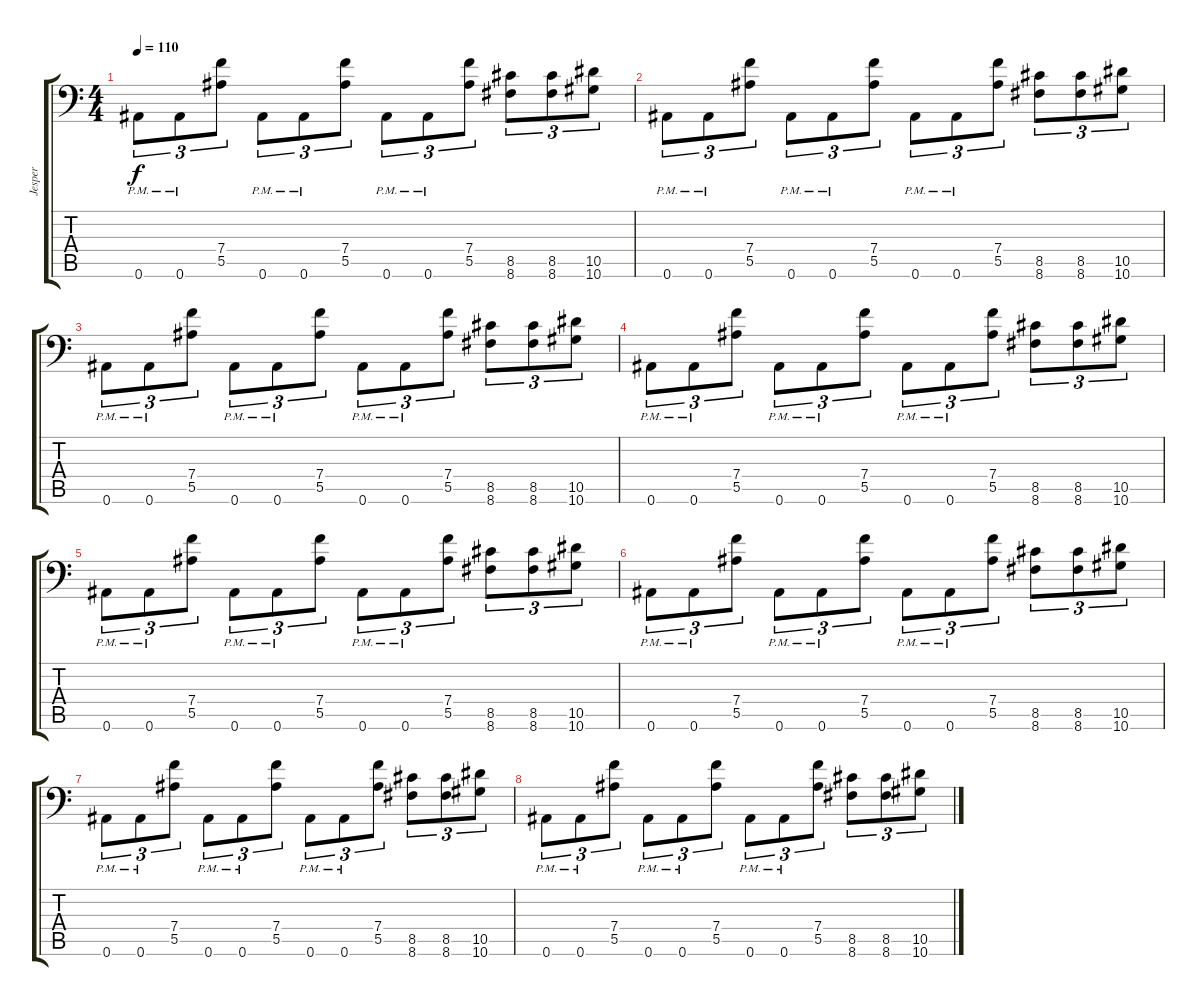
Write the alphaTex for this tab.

\track ("Jesper" "Jesper") {instrument distortionguitar}
\staff {score tabs}
\tuning (C4 G3 Eb3 Bb2 F2 Bb1) {hide}
\ts (4 4)
\tempo 110
\clef f4
\ks c
0.6{pm}.8{tu (3 2) dy f} 0.6{pm}.8{tu (3 2)} (7.4 5.5).8{tu (3 2)} 0.6{pm}.8{tu (3 2)} 0.6{pm}.8{tu (3 2)} (7.4 5.5).8{tu (3 2)} 0.6{pm}.8{tu (3 2)} 0.6{pm}.8{tu (3 2)} (7.4 5.5).8{tu (3 2)} (8.5 8.6).8{tu (3 2)} (8.5 8.6).8{tu (3 2)} (10.5 10.6).8{tu (3 2)} |
0.6{pm}.8{tu (3 2)} 0.6{pm}.8{tu (3 2)} (7.4 5.5).8{tu (3 2)} 0.6{pm}.8{tu (3 2)} 0.6{pm}.8{tu (3 2)} (7.4 5.5).8{tu (3 2)} 0.6{pm}.8{tu (3 2)} 0.6{pm}.8{tu (3 2)} (7.4 5.5).8{tu (3 2)} (8.5 8.6).8{tu (3 2)} (8.5 8.6).8{tu (3 2)} (10.5 10.6).8{tu (3 2)} |
0.6{pm}.8{tu (3 2)} 0.6{pm}.8{tu (3 2)} (7.4 5.5).8{tu (3 2)} 0.6{pm}.8{tu (3 2)} 0.6{pm}.8{tu (3 2)} (7.4 5.5).8{tu (3 2)} 0.6{pm}.8{tu (3 2)} 0.6{pm}.8{tu (3 2)} (7.4 5.5).8{tu (3 2)} (8.5 8.6).8{tu (3 2)} (8.5 8.6).8{tu (3 2)} (10.5 10.6).8{tu (3 2)} |
0.6{pm}.8{tu (3 2)} 0.6{pm}.8{tu (3 2)} (7.4 5.5).8{tu (3 2)} 0.6{pm}.8{tu (3 2)} 0.6{pm}.8{tu (3 2)} (7.4 5.5).8{tu (3 2)} 0.6{pm}.8{tu (3 2)} 0.6{pm}.8{tu (3 2)} (7.4 5.5).8{tu (3 2)} (8.5 8.6).8{tu (3 2)} (8.5 8.6).8{tu (3 2)} (10.5 10.6).8{tu (3 2)} |
0.6{pm}.8{tu (3 2)} 0.6{pm}.8{tu (3 2)} (7.4 5.5).8{tu (3 2)} 0.6{pm}.8{tu (3 2)} 0.6{pm}.8{tu (3 2)} (7.4 5.5).8{tu (3 2)} 0.6{pm}.8{tu (3 2)} 0.6{pm}.8{tu (3 2)} (7.4 5.5).8{tu (3 2)} (8.5 8.6).8{tu (3 2)} (8.5 8.6).8{tu (3 2)} (10.5 10.6).8{tu (3 2)} |
0.6{pm}.8{tu (3 2)} 0.6{pm}.8{tu (3 2)} (7.4 5.5).8{tu (3 2)} 0.6{pm}.8{tu (3 2)} 0.6{pm}.8{tu (3 2)} (7.4 5.5).8{tu (3 2)} 0.6{pm}.8{tu (3 2)} 0.6{pm}.8{tu (3 2)} (7.4 5.5).8{tu (3 2)} (8.5 8.6).8{tu (3 2)} (8.5 8.6).8{tu (3 2)} (10.5 10.6).8{tu (3 2)} |
0.6{pm}.8{tu (3 2)} 0.6{pm}.8{tu (3 2)} (7.4 5.5).8{tu (3 2)} 0.6{pm}.8{tu (3 2)} 0.6{pm}.8{tu (3 2)} (7.4 5.5).8{tu (3 2)} 0.6{pm}.8{tu (3 2)} 0.6{pm}.8{tu (3 2)} (7.4 5.5).8{tu (3 2)} (8.5 8.6).8{tu (3 2)} (8.5 8.6).8{tu (3 2)} (10.5 10.6).8{tu (3 2)} |
0.6{pm}.8{tu (3 2)} 0.6{pm}.8{tu (3 2)} (7.4 5.5).8{tu (3 2)} 0.6{pm}.8{tu (3 2)} 0.6{pm}.8{tu (3 2)} (7.4 5.5).8{tu (3 2)} 0.6{pm}.8{tu (3 2)} 0.6{pm}.8{tu (3 2)} (7.4 5.5).8{tu (3 2)} (8.5 8.6).8{tu (3 2)} (8.5 8.6).8{tu (3 2)} (10.5 10.6).8{tu (3 2)}
